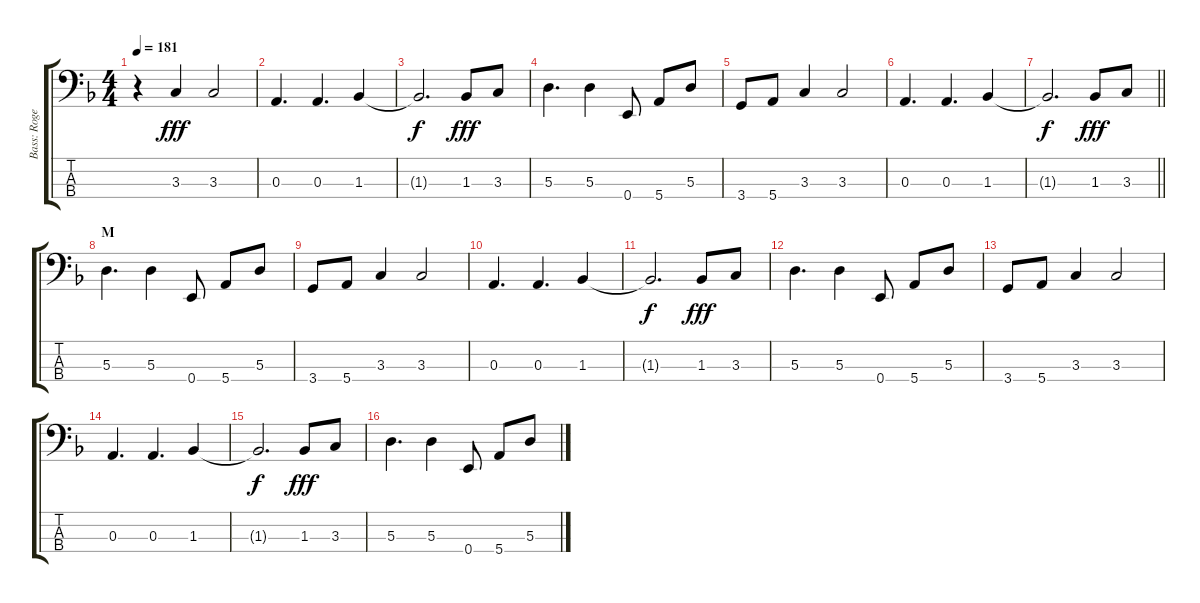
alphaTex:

\track ("Bass: Roger" "Bass: Roge") {instrument synthbass2}
\staff {score tabs}
\tuning (G2 D2 A1 E1) {hide}
\ts (4 4)
\tempo 181
\clef f4
\ks f
r.4{dy fff} 3.3.4 3.3.2 |
0.3.4{d} 0.3.4{d} 1.3.4 |
1.3{t}.2{d dy f} 1.3.8{dy fff} 3.3.8 |
5.3.4{d} 5.3.4 0.4.8 5.4.8 5.3.8 |
3.4.8 5.4.8 3.3.4 3.3.2 |
0.3.4{d} 0.3.4{d} 1.3.4 |
\barLineRight lightlight
1.3{t}.2{d dy f} 1.3.8{dy fff} 3.3.8 |
\section ("" "M")
5.3.4{d} 5.3.4 0.4.8 5.4.8 5.3.8 |
3.4.8 5.4.8 3.3.4 3.3.2 |
0.3.4{d} 0.3.4{d} 1.3.4 |
1.3{t}.2{d dy f} 1.3.8{dy fff} 3.3.8 |
5.3.4{d} 5.3.4 0.4.8 5.4.8 5.3.8 |
3.4.8 5.4.8 3.3.4 3.3.2 |
0.3.4{d} 0.3.4{d} 1.3.4 |
1.3{t}.2{d dy f} 1.3.8{dy fff} 3.3.8 |
5.3.4{d} 5.3.4 0.4.8 5.4.8 5.3.8
